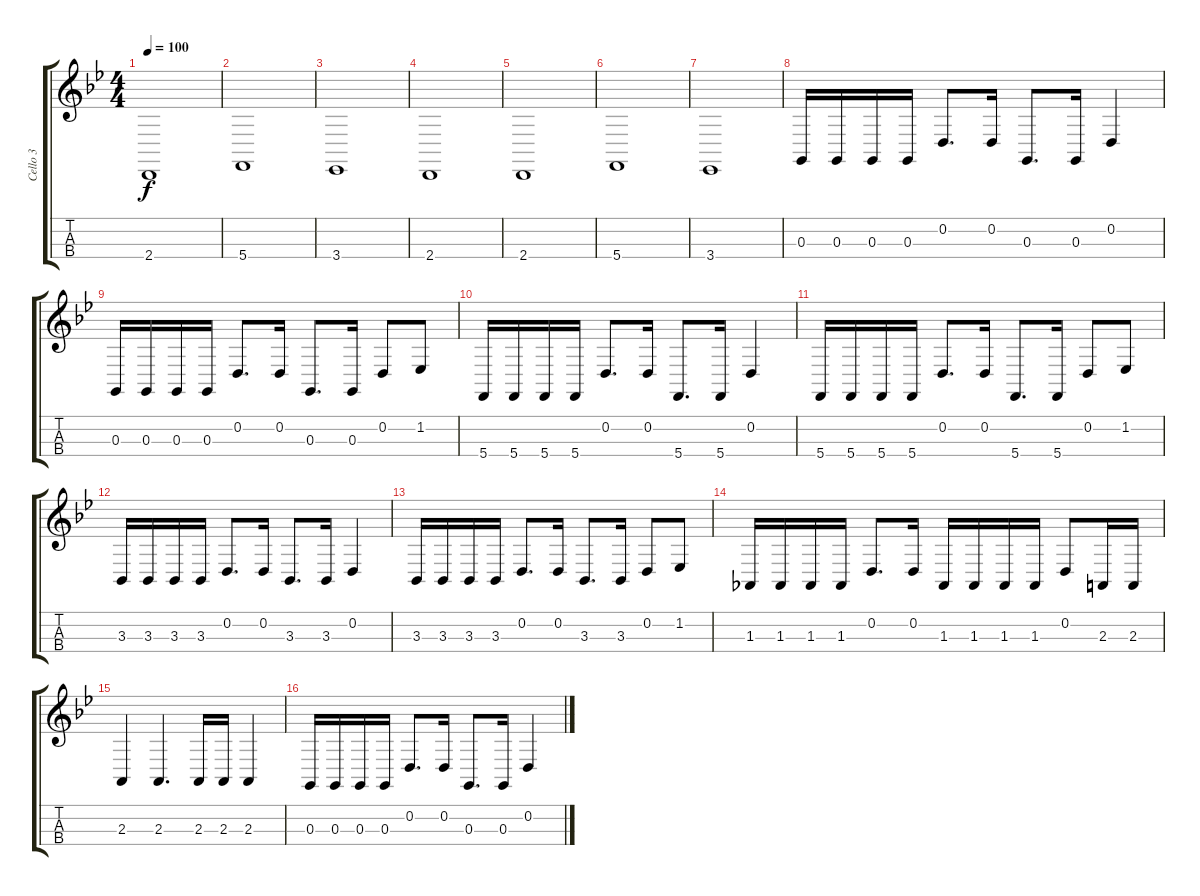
\track ("Cello 3" "Cello 3") {instrument cello}
\staff {score tabs}
\tuning (A3 D3 G2 C2) {hide}
\ts (4 4)
\tempo 100
\clef g2
\ks bb
2.4.1{dy f} |
5.4.1 |
3.4.1 |
2.4.1 |
2.4.1 |
5.4.1 |
3.4.1 |
0.3.16 0.3.16 0.3.16 0.3.16 0.2.8{d} 0.2.16 0.3.8{d} 0.3.16 0.2.4 |
0.3.16 0.3.16 0.3.16 0.3.16 0.2.8{d} 0.2.16 0.3.8{d} 0.3.16 0.2.8 1.2.8 |
5.4.16 5.4.16 5.4.16 5.4.16 0.2.8{d} 0.2.16 5.4.8{d} 5.4.16 0.2.4 |
5.4.16 5.4.16 5.4.16 5.4.16 0.2.8{d} 0.2.16 5.4.8{d} 5.4.16 0.2.8 1.2.8 |
3.3.16 3.3.16 3.3.16 3.3.16 0.2.8{d} 0.2.16 3.3.8{d} 3.3.16 0.2.4 |
3.3.16 3.3.16 3.3.16 3.3.16 0.2.8{d} 0.2.16 3.3.8{d} 3.3.16 0.2.8 1.2.8 |
1.3.16 1.3.16 1.3.16 1.3.16 0.2.8{d} 0.2.16 1.3.16 1.3.16 1.3.16 1.3.16 0.2.8 2.3.16 2.3.16 |
2.3.4 2.3.4{d} 2.3.16 2.3.16 2.3.4 |
0.3.16 0.3.16 0.3.16 0.3.16 0.2.8{d} 0.2.16 0.3.8{d} 0.3.16 0.2.4
